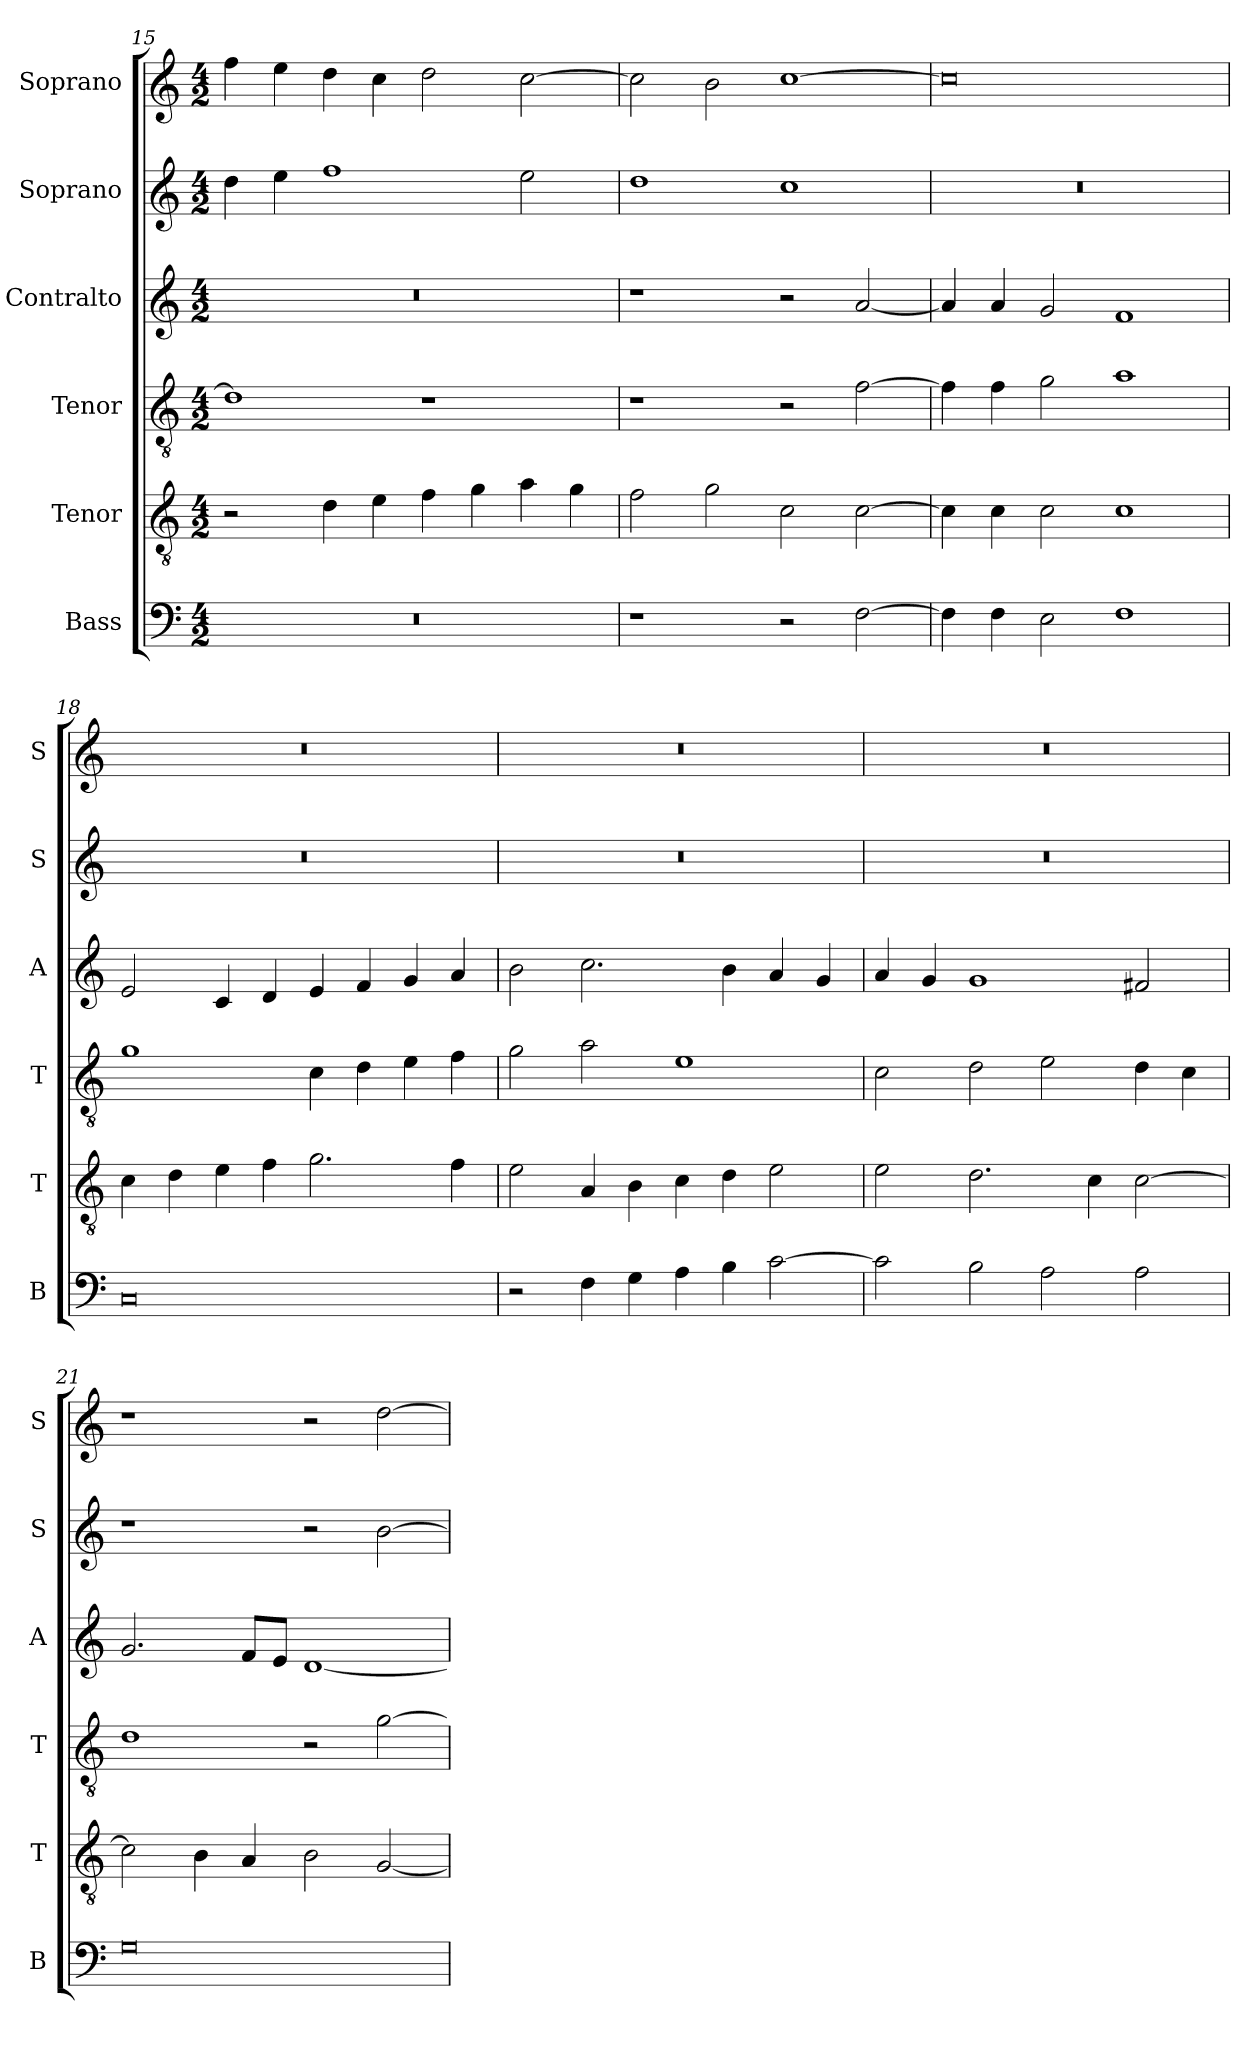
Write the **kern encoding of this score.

**kern	**kern	**kern	**kern	**kern	**kern
*part6	*part5	*part4	*part3	*part2	*part1
*staff6	*staff5	*staff4	*staff3	*staff2	*staff1
*I"Bass	*I"Tenor	*I"Tenor	*I"Contralto	*I"Soprano	*I"Soprano
*I'B	*I'T	*I'T	*I'A	*I'S	*I'S
*clefF4	*clefGv2	*clefGv2	*clefG2	*clefG2	*clefG2
*k[]	*k[]	*k[]	*k[]	*k[]	*k[]
*G:mix	*G:mix	*G:mix	*G:mix	*G:mix	*G:mix
*M4/2	*M4/2	*M4/2	*M4/2	*M4/2	*M4/2
=15	=15	=15	=15	=15	=15
0r	2r	1d]	0r	4dd	4ff
.	.	.	.	4ee	4ee
.	4d	.	.	1ff	4dd
.	4e	.	.	.	4cc
.	4f	1r	.	.	2dd
.	4g	.	.	.	.
.	4a	.	.	2ee	[2cc
.	4g	.	.	.	.
=16	=16	=16	=16	=16	=16
1r	2f	1r	1r	1dd	2cc]
.	2g	.	.	.	2b
2r	2c	2r	2r	1cc	[1cc
[2F	[2c	[2f	[2a	.	.
=17	=17	=17	=17	=17	=17
4F]	4c]	4f]	4a]	0r	0cc]
4F	4c	4f	4a	.	.
2E	2c	2g	2g	.	.
1F	1c	1a	1f	.	.
=18	=18	=18	=18	=18	=18
0C	4c	1g	2e	0r	0r
.	4d	.	.	.	.
.	4e	.	4c	.	.
.	4f	.	4d	.	.
.	2.g	4c	4e	.	.
.	.	4d	4f	.	.
.	.	4e	4g	.	.
.	4f	4f	4a	.	.
=19	=19	=19	=19	=19	=19
2r	2e	2g	2b	0r	0r
4F	4A	2a	2.cc	.	.
4G	4B	.	.	.	.
4A	4c	1e	.	.	.
4B	4d	.	4b	.	.
[2c	2e	.	4a	.	.
.	.	.	4g	.	.
=20	=20	=20	=20	=20	=20
2c]	2e	2c	4a	0r	0r
.	.	.	4g	.	.
2B	2.d	2d	1g	.	.
2A	.	2e	.	.	.
.	4c	.	.	.	.
2A	[2c	4d	2f#X	.	.
.	.	4c	.	.	.
=21	=21	=21	=21	=21	=21
0G	2c]	1d	2.g	1r	1r
.	4B	.	.	.	.
.	4A	.	8f/L	.	.
.	.	.	8e/J	.	.
.	2B	2r	[1d	2r	2r
.	[2G	[2g	.	[2b	[2dd
=	=	=	=	=	=
*-	*-	*-	*-	*-	*-
